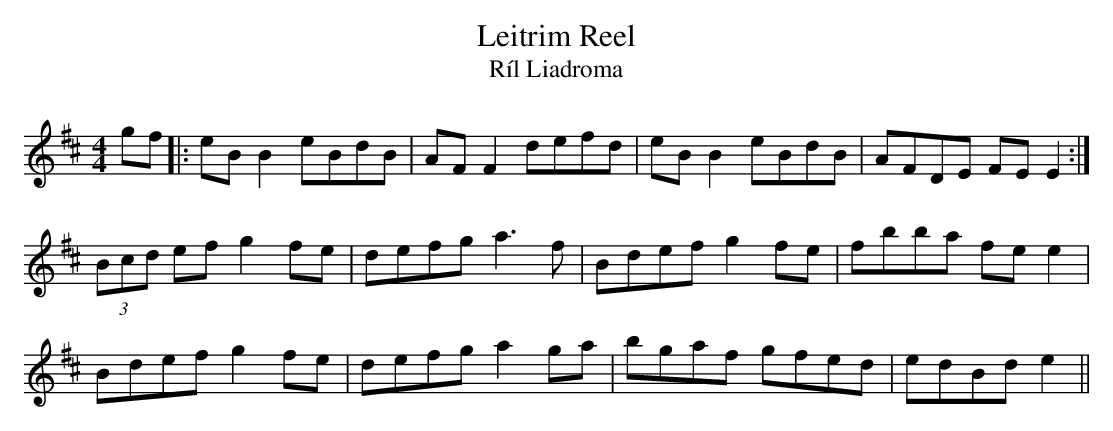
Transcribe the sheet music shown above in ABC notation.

X:1
T: Leitrim Reel
T: R\'il Liadroma
L: 1/8
M: 4/4
K: Edor
gf|: eB B2 eBdB|AF F2 defd|eB B2 eBdB|AFDE FE E2 :|
(3Bcd ef g2 fe|defg a3f|Bdef g2 fe|fbba fe e2|
Bdef g2 fe|defg a2 ga|bgaf gfed|edBd e2 ||
